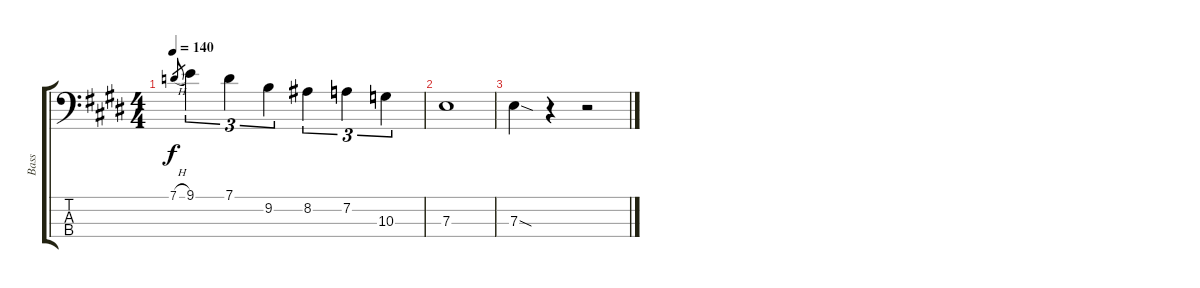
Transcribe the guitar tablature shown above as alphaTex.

\track ("Bass" "Bass") {instrument slapbass1}
\staff {score tabs}
\tuning (G2 D2 A1 E1) {hide}
\ts (4 4)
\tempo 140
\clef f4
\ks e
7.1{h}.8{gr dy f} 9.1.4{tu (3 2)} 7.1.4{tu (3 2)} 9.2.4{tu (3 2)} 8.2.4{tu (3 2)} 7.2.4{tu (3 2)} 10.3.4{tu (3 2)} |
7.3.1 |
7.3{sod}.4 r.4 r.2
